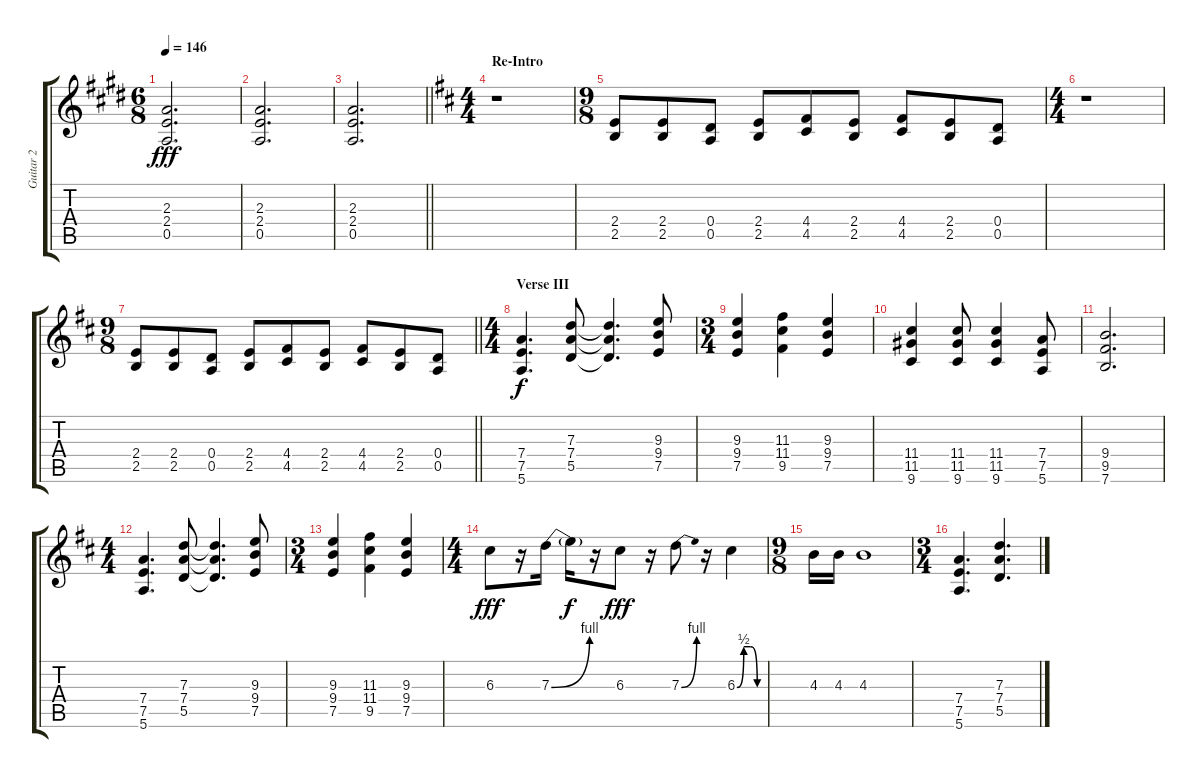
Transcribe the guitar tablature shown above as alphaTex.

\track ("Guitar 2" "Guitar 2") {instrument overdrivenguitar}
\staff {score tabs}
\tuning (E4 B3 G3 D3 A2 E2) {hide}
\ts (6 8)
\tempo 146
\clef g2
\ks e
(2.3 2.4 0.5).2{d dy fff} |
(2.3 2.4 0.5).2{d} |
\barLineRight lightlight
(2.3 2.4 0.5).2{d} |
\ts (4 4)
\section ("" "Re-Intro")
\ks d
r.1 |
\ts (9 8)
(2.4 2.5).8 (2.4 2.5).8 (0.4 0.5).8 (2.4 2.5).8 (4.4 4.5).8 (2.4 2.5).8 (4.4 4.5).8 (2.4 2.5).8 (0.4 0.5).8 |
\ts (4 4)
r.1 |
\ts (9 8)
\barLineRight lightlight
(2.4 2.5).8 (2.4 2.5).8 (0.4 0.5).8 (2.4 2.5).8 (4.4 4.5).8 (2.4 2.5).8 (4.4 4.5).8 (2.4 2.5).8 (0.4 0.5).8 |
\ts (4 4)
\section ("" "Verse III")
(7.4 7.5 5.6).4{d dy f} (7.3 7.4 5.5).8 (7.3{t} 7.4{t} 5.5{t}).4{d} (9.3 9.4 7.5).8 |
\ts (3 4)
(9.3 9.4 7.5).4 (11.3 11.4 9.5).4 (9.3 9.4 7.5).4 |
(11.4 11.5 9.6).4 (11.4 11.5 9.6).8 (11.4 11.5 9.6).4 (7.4 7.5 5.6).8 |
(9.4 9.5 7.6).2{d} |
\ts (4 4)
(7.4 7.5 5.6).4{d} (7.3 7.4 5.5).8 (7.3{t} 7.4{t} 5.5{t}).4{d} (9.3 9.4 7.5).8 |
\ts (3 4)
(9.3 9.4 7.5).4 (11.3 11.4 9.5).4 (9.3 9.4 7.5).4 |
\ts (4 4)
6.3.8{dy fff} r.16 7.3{be (bend 0 0 60 4)}.16 7.3{t}.16{dy f} r.16 6.3.8{dy fff} r.16 7.3{be (bend 0 0 60 4)}.8 r.16 6.3{be (custom 0 0 15 2 30 2 45 0 60 0)}.4 |
\ts (9 8)
4.3.16 4.3.16 4.3.1 |
\ts (3 4)
(7.4 7.5 5.6).4{d} (7.3 7.4 5.5).4{d}
